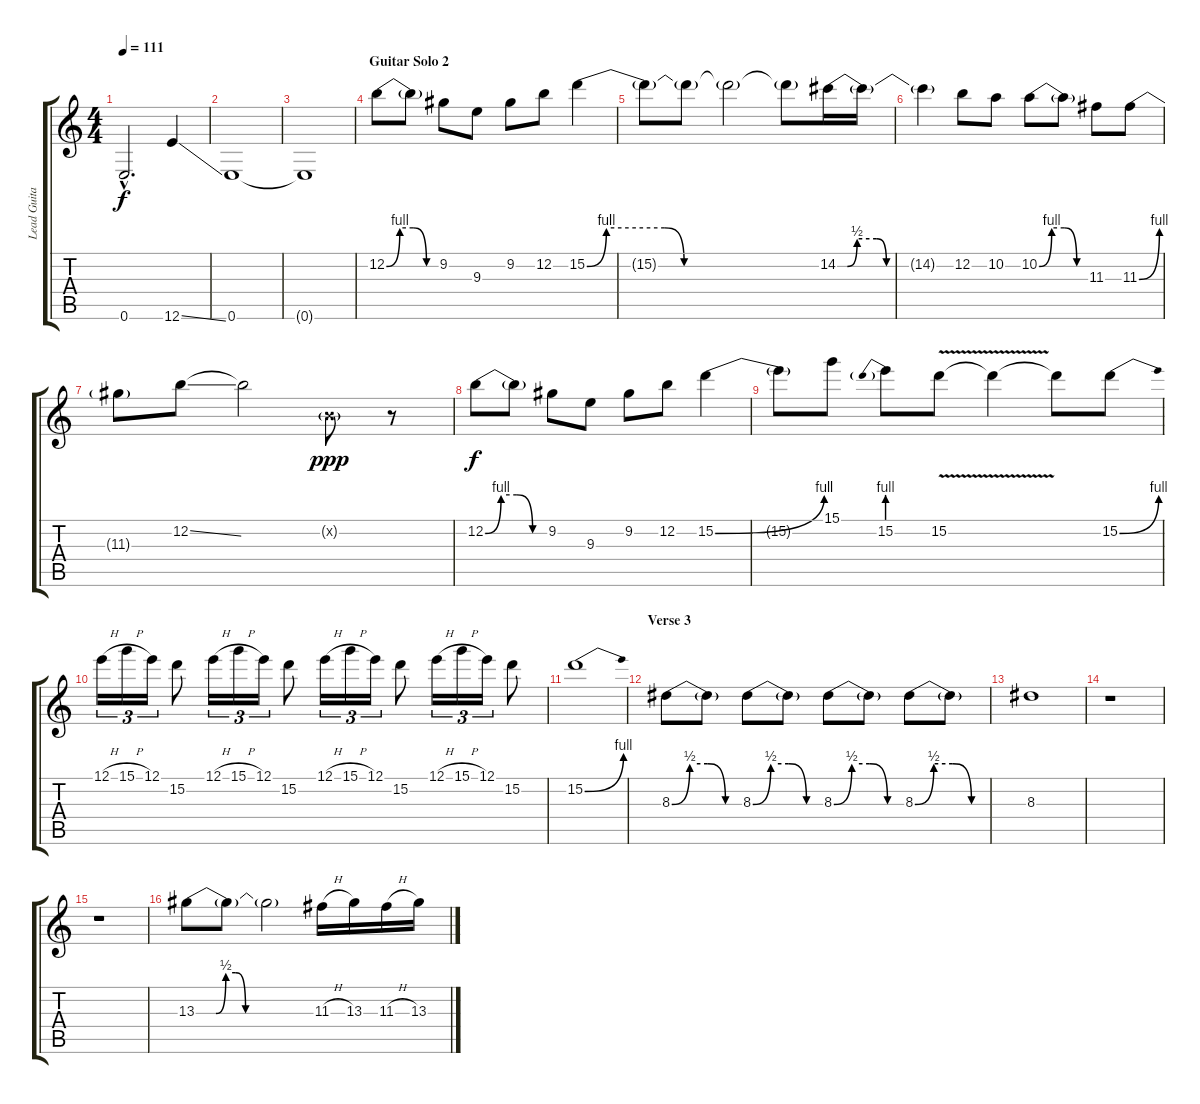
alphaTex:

\track ("Lead Guitar" "Lead Guita") {instrument overdrivenguitar}
\staff {score tabs}
\tuning (E4 B3 G3 D3 A2 E2) {hide}
\ts (4 4)
\tempo 111
\clef g2
\ks c
0.6{hac t}.2{d dy f} 12.6{ss}.4 |
0.6.1 |
0.6{t}.1 |
\section ("" "Guitar Solo 2")
12.2{be (custom 0 0 15 4 30 4 45 0 60 0)}.8 12.2{t}.8 9.2.8 9.3.8 9.2.8 12.2.8 15.2{be (custom 0 0 5 4 20 4 25 0 60 0)}.4 |
15.2{t}.8 15.2{t}.8 15.2{t}.2 15.2{t}.8 14.2{be (custom 0 0 5 0 10 2 20 2 25 0 30 0 60 0)}.16 14.2{t}.16 |
14.2{t}.4 12.2.8 10.2.8 10.2{be (custom 0 0 15 4 30 4 45 0 60 0)}.8 10.2{t}.8 11.3.8 11.3{be (bend 0 0 60 4)}.8 |
11.3{t}.8 12.2{ss}.8 12.2{t}.2 0.2{g x}.8{dy ppp} r.8 |
12.2{be (custom 0 0 15 4 30 4 45 0 60 0)}.8{dy f} 12.2{t}.8 9.2.8 9.3.8 9.2.8 12.2.8 15.2{be (bend 0 0 60 4)}.4 |
15.2{t}.8 15.1.8 15.2{be (prebend 0 4 60 4)}.8 15.2{v}.8 15.2{t}.4 15.2{t}.8 15.2{be (bend 0 0 60 4)}.8 |
12.1{h}.16{tu (3 2)} 15.1{h}.16{tu (3 2)} 12.1.16{tu (3 2)} 15.2.8 12.1{h}.16{tu (3 2)} 15.1{h}.16{tu (3 2)} 12.1.16{tu (3 2)} 15.2.8 12.1{h}.16{tu (3 2)} 15.1{h}.16{tu (3 2)} 12.1.16{tu (3 2)} 15.2.8 12.1{h}.16{tu (3 2)} 15.1{h}.16{tu (3 2)} 12.1.16{tu (3 2)} 15.2.8 |
15.2{be (bend 0 0 60 4)}.1 |
\section ("" "Verse 3")
8.3{be (custom 0 0 15 2 30 2 45 0 60 0)}.8 8.3{t}.8 8.3{be (custom 0 0 15 2 30 2 45 0 60 0)}.8 8.3{t}.8 8.3{be (custom 0 0 15 2 30 2 45 0 60 0)}.8 8.3{t}.8 8.3{be (custom 0 0 15 2 30 2 45 0 60 0)}.8 8.3{t}.8 |
8.3.1 |
r.1 |
r.1 |
13.3{be (custom 0 0 10 0 15 2 20 2 25 0 60 0)}.8 13.3{t}.8 13.3{t}.2 11.3{h}.16 13.3.16 11.3{h}.16 13.3.16
